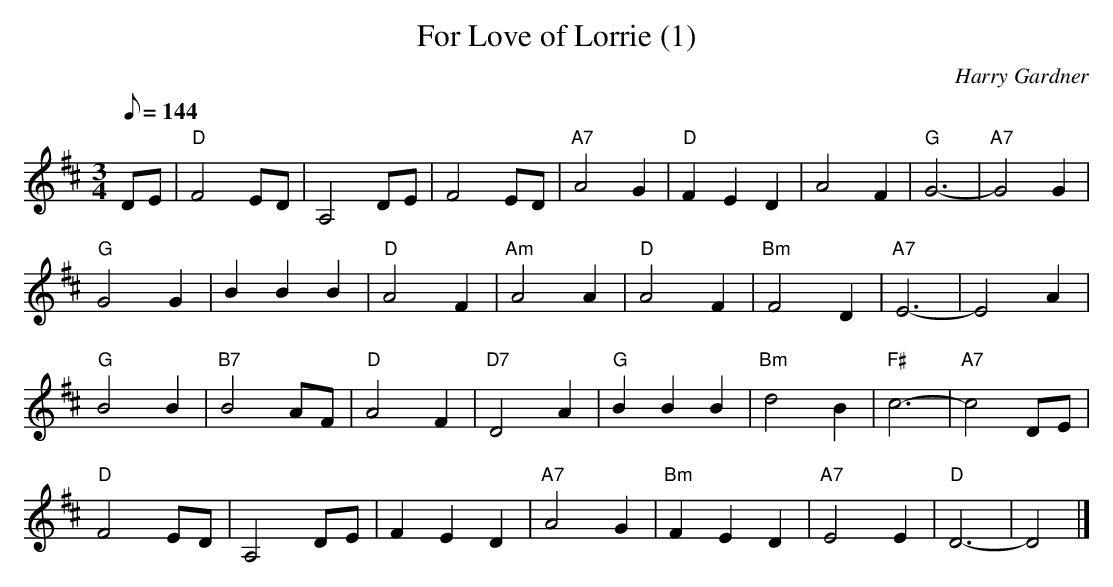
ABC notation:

X:1
T:For Love of Lorrie (1)
C:Harry Gardner
M:3/4
L:1/8
K:D
Q:144
V:1
DE|"D"F4ED|A,4DE|F4ED|"A7"A4G2|"D"F2E2D2|A4F2|"G"G6-|"A7"G4G2|
"G"G4G2|B2B2B2|"D"A4F2|"Am"A4A2|"D"A4F2|"Bm"F4D2|"A7"E6-|E4A2|
"G"B4B2|"B7"B4AF|"D"A4F2|"D7"D4A2|"G"B2B2B2|"Bm"d4B2|"F#"c6-|"A7"c4DE|
"D"F4ED|A,4DE|F2E2D2|"A7"A4G2|"Bm"F2E2D2|"A7"E4E2|"D"D6-|D4|]
